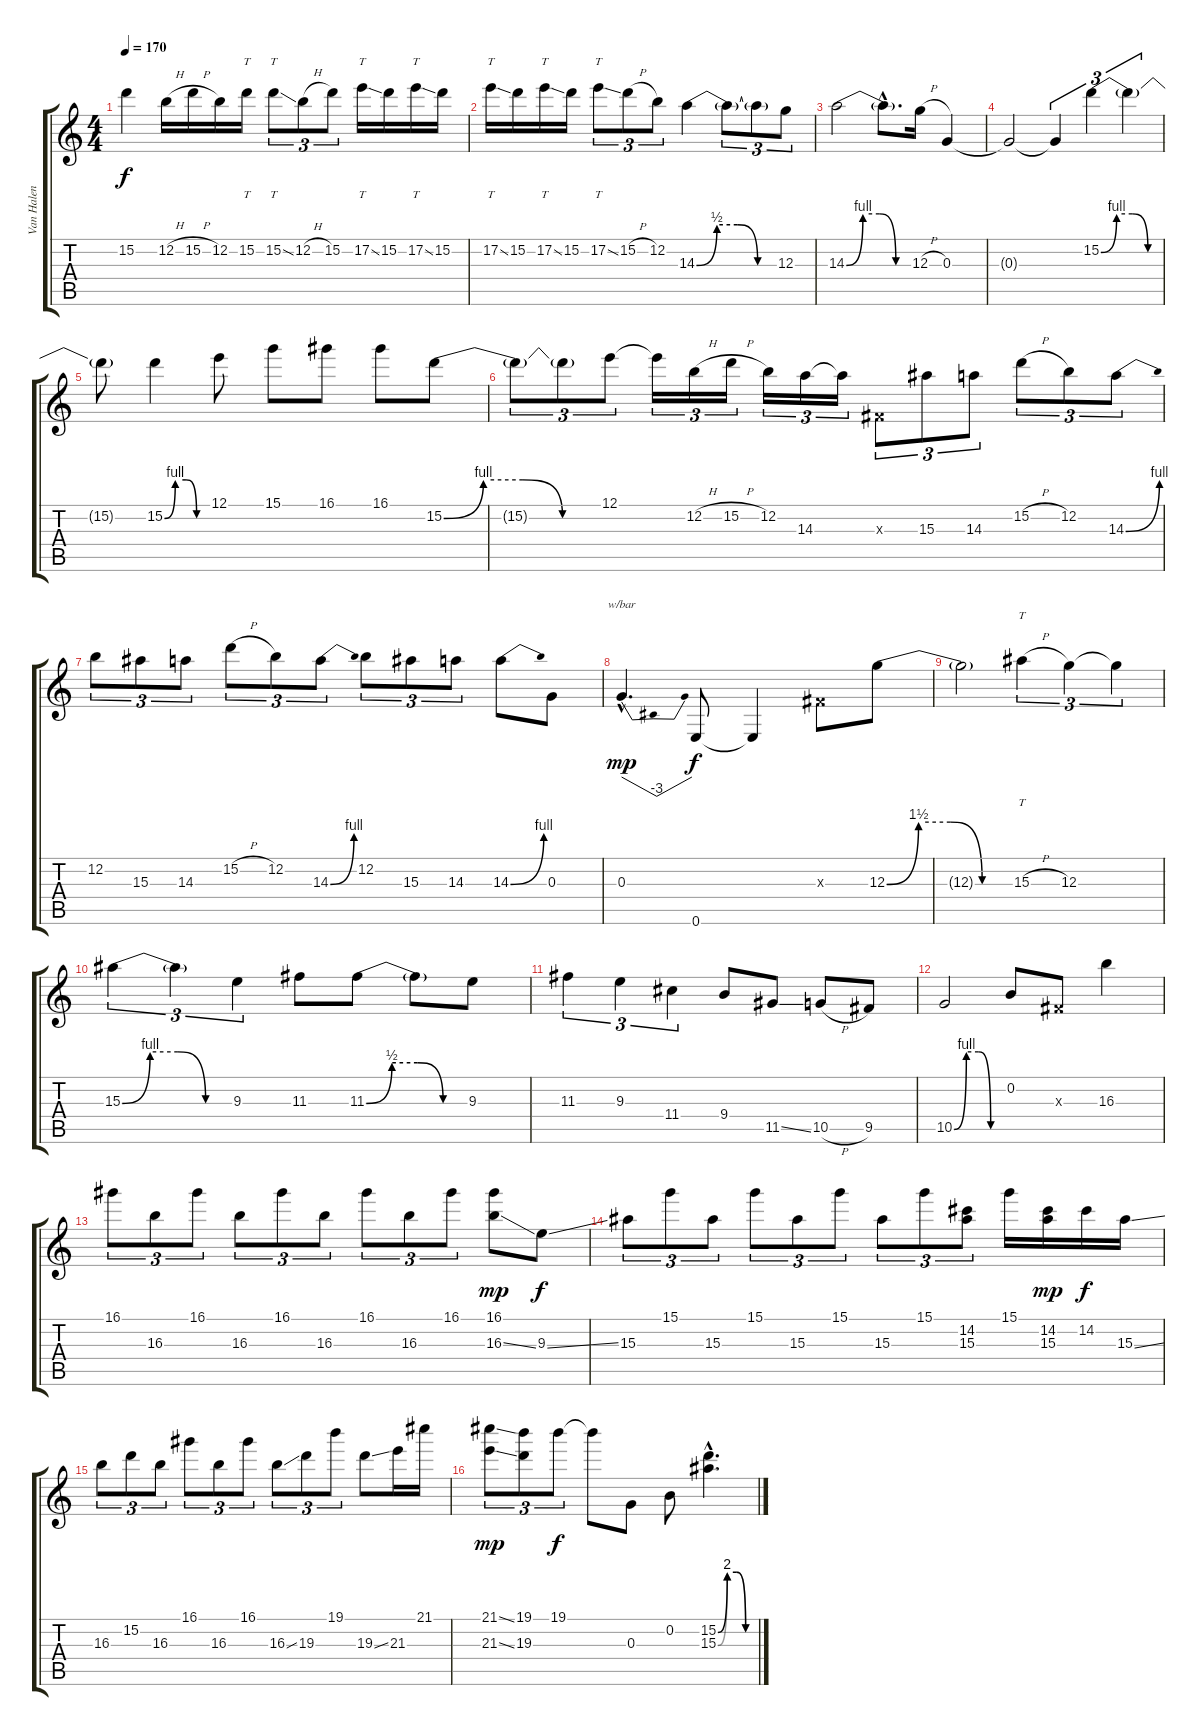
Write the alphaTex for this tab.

\track ("Van Halen" "Van Halen") {instrument overdrivenguitar}
\staff {score tabs}
\tuning (E4 B3 G3 D3 A2 E2) {hide}
\ts (4 4)
\tempo 170
\clef g2
\ks c
15.2{t}.4{dy f} 12.2{h}.16 15.2{h}.16 12.2.16 15.2.16{tt} 15.2{ss}.8{tt tu (3 2)} 12.2{h}.8{tu (3 2)} 15.2.8{tu (3 2)} 17.2{ss}.16{tt} 15.2.16 17.2{ss}.16{tt} 15.2.16 |
17.2{ss}.16{tt} 15.2.16 17.2{ss}.16{tt} 15.2.16 17.2{ss}.8{tt tu (3 2)} 15.2{h}.8{tu (3 2)} 12.2.8{tu (3 2)} 14.3{be (custom 0 0 15 2 30 2 45 0 60 0)}.4 14.3{t}.8{tu (3 2)} 14.3{t}.8{tu (3 2)} 12.3.8{tu (3 2)} |
14.3{be (custom 0 0 15 4 30 4 45 0 60 0)}.2 14.3{hac t}.8{d} 12.3{h}.16 0.3.4 |
0.3{t}.2 0.3{t}.4{tu (3 2)} 15.2{be (custom 0 0 15 4 30 4 45 0 60 0)}.4{tu (3 2)} 15.2{t}.4{tu (3 2)} |
15.2{t}.8 15.2{be (custom 0 0 15 4 30 4 45 0 60 0)}.4 12.1.8 15.1.8 16.1.8 16.1.8 15.2{be (custom 0 0 15 4 30 4 45 0 60 0)}.8 |
15.2{t}.8{tu (3 2)} 15.2{t}.8{tu (3 2)} 12.1.8{tu (3 2)} 12.1{t}.16{tu (3 2)} 12.2{h}.16{tu (3 2)} 15.2{h}.16{tu (3 2)} 12.2.16{tu (3 2)} 14.3.16{tu (3 2)} 14.3{t}.16{tu (3 2)} -1.3{x}.8{tu (3 2)} 15.3.8{tu (3 2)} 14.3.8{tu (3 2)} 15.2{h}.8{tu (3 2)} 12.2.8{tu (3 2)} 14.3{be (bend 0 0 60 4)}.8{tu (3 2)} |
12.2.8{tu (3 2)} 15.3.8{tu (3 2)} 14.3.8{tu (3 2)} 15.2{h}.8{tu (3 2)} 12.2.8{tu (3 2)} 14.3{be (bend 0 0 60 4)}.8{tu (3 2)} 12.2.8{tu (3 2)} 15.3.8{tu (3 2)} 14.3.8{tu (3 2)} 14.3{be (bend 0 0 60 4)}.8 0.3.8 |
0.3{hac}.4{d tbe (dip default 0 0 30 -12 60 0) dy mp} 0.6.8{dy f} 0.6{t}.4 -1.3{x}.8 12.3{be (custom 0 0 15 6 30 6 45 0 60 0)}.8 |
12.3{t}.2 15.3{h}.4{tt tu (3 2)} 12.3.4{tu (3 2)} 12.3{t}.4{tu (3 2)} |
15.3{be (custom 0 0 15 4 30 4 45 0 60 0)}.4{tu (3 2)} 15.3{t}.4{tu (3 2)} 9.3.4{tu (3 2)} 11.3.8 11.3{be (custom 0 0 15 2 30 2 45 0 60 0)}.8 11.3{t}.8 9.3.8 |
11.3.4{tu (3 2)} 9.3.4{tu (3 2)} 11.4.4{tu (3 2)} 9.4.8 11.5{ss}.8 10.5{h}.8 9.5.8 |
10.5{be (custom 0 0 15 4 30 4 45 0 60 0)}.2 0.2.8 -1.3{x}.8 16.3.4 |
16.1.8{tu (3 2)} 16.3.8{tu (3 2)} 16.1.8{tu (3 2)} 16.3.8{tu (3 2)} 16.1.8{tu (3 2)} 16.3.8{tu (3 2)} 16.1.8{tu (3 2)} 16.3.8{tu (3 2)} 16.1.8{tu (3 2)} (16.1 16.3{ss}).8{dy mp} 9.3{ss}.8{dy f} |
15.3.8{tu (3 2)} 15.1.8{tu (3 2)} 15.3.8{tu (3 2)} 15.1.8{tu (3 2)} 15.3.8{tu (3 2)} 15.1.8{tu (3 2)} 15.3.8{tu (3 2)} 15.1.8{tu (3 2)} (14.2 15.3).8{tu (3 2)} 15.1.16 (14.2 15.3).16{dy mp} 14.2.16{dy f} 15.3{ss}.16 |
16.3.8{tu (3 2)} 15.2.8{tu (3 2)} 16.3.8{tu (3 2)} 16.1.8{tu (3 2)} 16.3.8{tu (3 2)} 16.1.8{tu (3 2)} 16.3{ss}.8{tu (3 2)} 19.3.8{tu (3 2)} 19.1.8{tu (3 2)} 19.3{ss}.8 21.3.16 21.1.16 |
(21.1{ss} 21.3{ss}).8{tu (3 2) dy mp} (19.1 19.3).8{tu (3 2)} 19.1.8{tu (3 2) dy f} 19.1{t}.8 0.3.8 0.2.8 (15.2{be (custom 0 0 15 8 30 8 45 0 60 0) hac} 15.3{be (custom 0 0 15 8 30 8 45 0 60 0) hac}).4{d}
